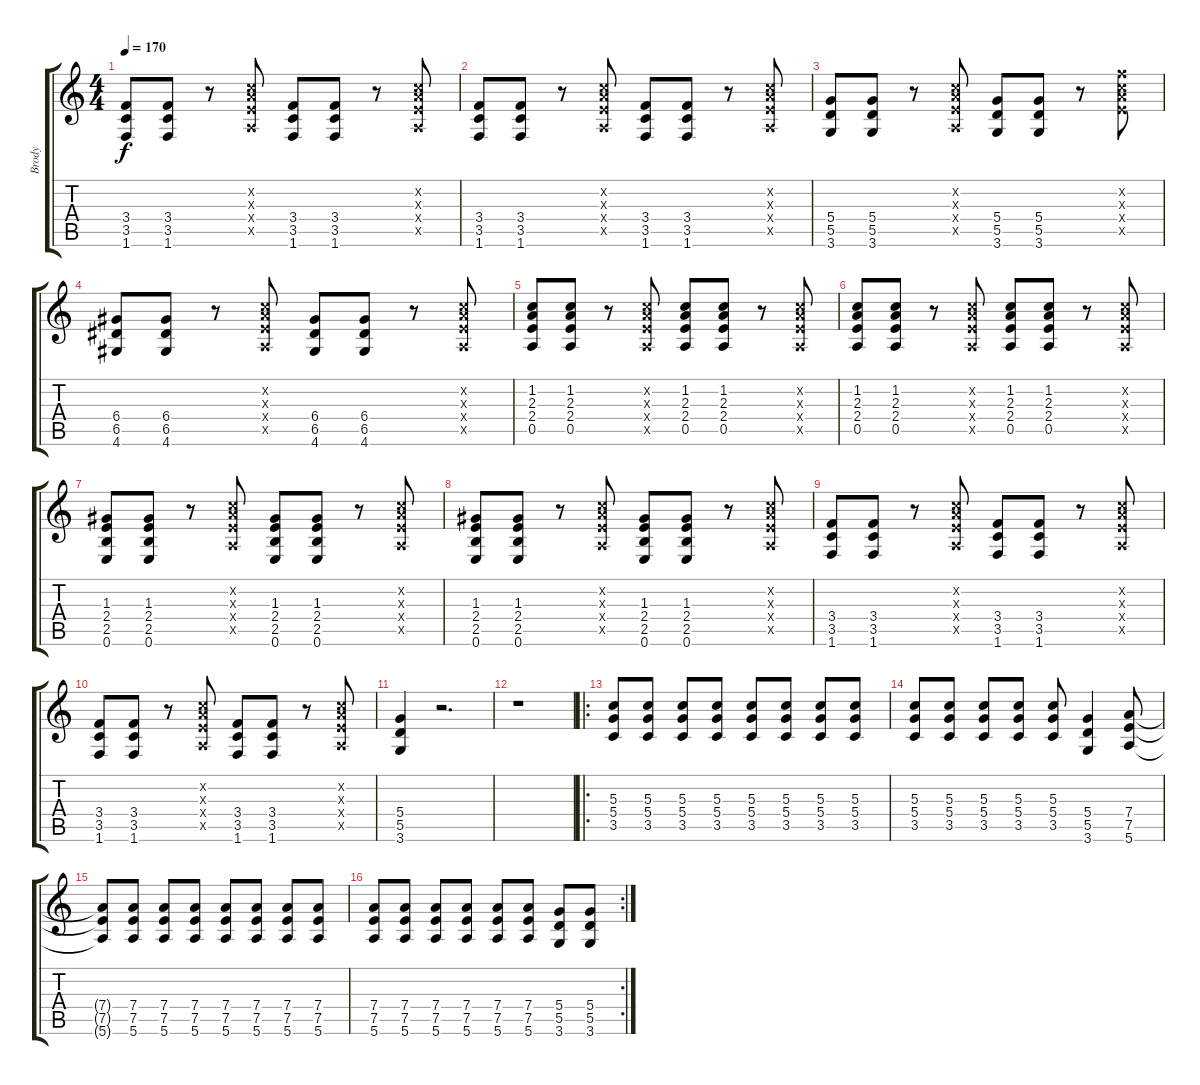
\track ("Brody" "Brody") {instrument distortionguitar}
\staff {score tabs}
\tuning (E4 B3 G3 D3 A2 E2) {hide}
\ts (4 4)
\tempo 170
\clef g2
\ks c
(3.4 3.5 1.6).8{dy f} (3.4 3.5 1.6).8 r.8 (1.2{x} 2.3{x} 2.4{x} 0.5{x}).8 (3.4 3.5 1.6).8 (3.4 3.5 1.6).8 r.8 (1.2{x} 2.3{x} 2.4{x} 0.5{x}).8 |
(3.4 3.5 1.6).8 (3.4 3.5 1.6).8 r.8 (1.2{x} 2.3{x} 2.4{x} 0.5{x}).8 (3.4 3.5 1.6).8 (3.4 3.5 1.6).8 r.8 (1.2{x} 2.3{x} 2.4{x} 0.5{x}).8 |
(5.4 5.5 3.6).8 (5.4 5.5 3.6).8 r.8 (1.2{x} 2.3{x} 2.4{x} 0.5{x}).8 (5.4 5.5 3.6).8 (5.4 5.5 3.6).8 r.8 (1.2{x} 2.3{x} 2.4{x} 20.5{x}).8 |
(6.4 6.5 4.6).8 (6.4 6.5 4.6).8 r.8 (1.2{x} 2.3{x} 2.4{x} 0.5{x}).8 (6.4 6.5 4.6).8 (6.4 6.5 4.6).8 r.8 (1.2{x} 2.3{x} 2.4{x} 0.5{x}).8 |
(1.2 2.3 2.4 0.5).8 (1.2 2.3 2.4 0.5).8 r.8 (1.2{x} 2.3{x} 2.4{x} 0.5{x}).8 (1.2 2.3 2.4 0.5).8 (1.2 2.3 2.4 0.5).8 r.8 (1.2{x} 2.3{x} 2.4{x} 0.5{x}).8 |
(1.2 2.3 2.4 0.5).8 (1.2 2.3 2.4 0.5).8 r.8 (1.2{x} 2.3{x} 2.4{x} 0.5{x}).8 (1.2 2.3 2.4 0.5).8 (1.2 2.3 2.4 0.5).8 r.8 (1.2{x} 2.3{x} 2.4{x} 0.5{x}).8 |
(1.3 2.4 2.5 0.6).8 (1.3 2.4 2.5 0.6).8 r.8 (1.2{x} 2.3{x} 2.4{x} 0.5{x}).8 (1.3 2.4 2.5 0.6).8 (1.3 2.4 2.5 0.6).8 r.8 (1.2{x} 2.3{x} 2.4{x} 0.5{x}).8 |
(1.3 2.4 2.5 0.6).8 (1.3 2.4 2.5 0.6).8 r.8 (1.2{x} 2.3{x} 2.4{x} 0.5{x}).8 (1.3 2.4 2.5 0.6).8 (1.3 2.4 2.5 0.6).8 r.8 (1.2{x} 2.3{x} 2.4{x} 0.5{x}).8 |
(3.4 3.5 1.6).8 (3.4 3.5 1.6).8 r.8 (1.2{x} 2.3{x} 2.4{x} 0.5{x}).8 (3.4 3.5 1.6).8 (3.4 3.5 1.6).8 r.8 (1.2{x} 2.3{x} 2.4{x} 0.5{x}).8 |
(3.4 3.5 1.6).8 (3.4 3.5 1.6).8 r.8 (1.2{x} 2.3{x} 2.4{x} 0.5{x}).8 (3.4 3.5 1.6).8 (3.4 3.5 1.6).8 r.8 (1.2{x} 2.3{x} 2.4{x} 0.5{x}).8 |
(5.4 5.5 3.6).4 r.2{d} |
r.1 |
\ro
(5.3 5.4 3.5).8 (5.3 5.4 3.5).8 (5.3 5.4 3.5).8 (5.3 5.4 3.5).8 (5.3 5.4 3.5).8 (5.3 5.4 3.5).8 (5.3 5.4 3.5).8 (5.3 5.4 3.5).8 |
(5.3 5.4 3.5).8 (5.3 5.4 3.5).8 (5.3 5.4 3.5).8 (5.3 5.4 3.5).8 (5.3 5.4 3.5).8 (5.4 5.5 3.6).4 (7.4 7.5 5.6).8 |
(7.4{t} 7.5{t} 5.6{t}).8 (7.4 7.5 5.6).8 (7.4 7.5 5.6).8 (7.4 7.5 5.6).8 (7.4 7.5 5.6).8 (7.4 7.5 5.6).8 (7.4 7.5 5.6).8 (7.4 7.5 5.6).8 |
\rc 2
(7.4 7.5 5.6).8 (7.4 7.5 5.6).8 (7.4 7.5 5.6).8 (7.4 7.5 5.6).8 (7.4 7.5 5.6).8 (7.4 7.5 5.6).8 (5.4 5.5 3.6).8 (5.4 5.5 3.6).8
